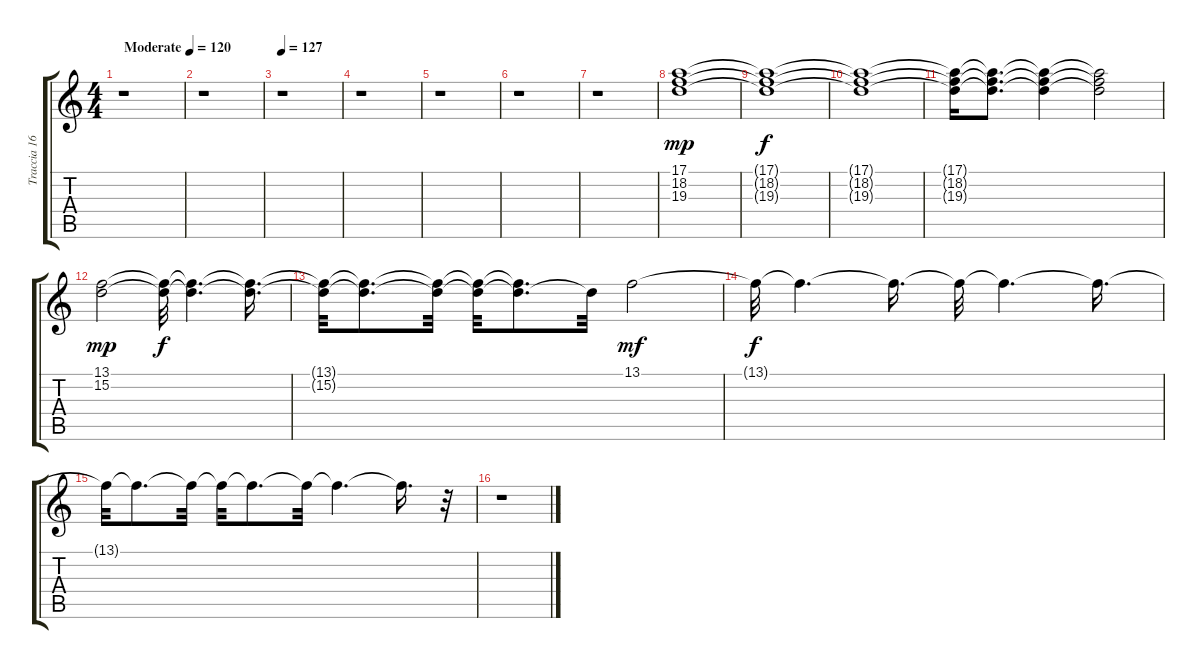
\track ("Traccia 16" "Traccia 16") {instrument synthstrings1}
\staff {score tabs}
\tuning (E4 B3 G3 D3 A2 E2) {hide}
\ts (4 4)
\tempo (120 "Moderate")
\clef g2
\ks c
r.1{dy mp instrument synthstrings1} |
r.1 |
\tempo 127
r.1 |
r.1 |
r.1 |
r.1 |
r.1 |
(17.1 18.2 19.3).1{volume 12} |
(17.1{t} 18.2{t} 19.3{t}).1{dy f} |
(17.1{t} 18.2{t} 19.3{t}).1 |
(17.1{t} 18.2{t} 19.3{t}).16{volume 12} (17.1{t} 18.2{t} 19.3{t}).8{d} (17.1{t} 18.2{t} 19.3{t}).4 (17.1{t} 18.2{t} 19.3{t}).2 |
(13.1 15.2).2{dy mp} (13.1{t} 15.2{t}).32{dy f} (13.1{t} 15.2{t}).4{d} (13.1{t} 15.2{t}).16{d} |
(13.1{t} 15.2{t}).32 (13.1{t} 15.2{t}).8{d} (13.1{t} 15.2{t}).32 (13.1{t} 15.2{t}).32 (13.1{t} 15.2{t}).8{d} 15.2{t}.32 13.1.2{dy mf} |
13.1{t}.32{dy f} 13.1{t}.4{d} 13.1{t}.16{d} 13.1{t}.32{volume 10} 13.1{t}.4{d} 13.1{t}.16{d} |
13.1{t}.32 13.1{t}.8{d} 13.1{t}.32 13.1{t}.32 13.1{t}.8{d} 13.1{t}.32 13.1{t}.4{d} 13.1{t}.16{d} r.32 |
r.1
